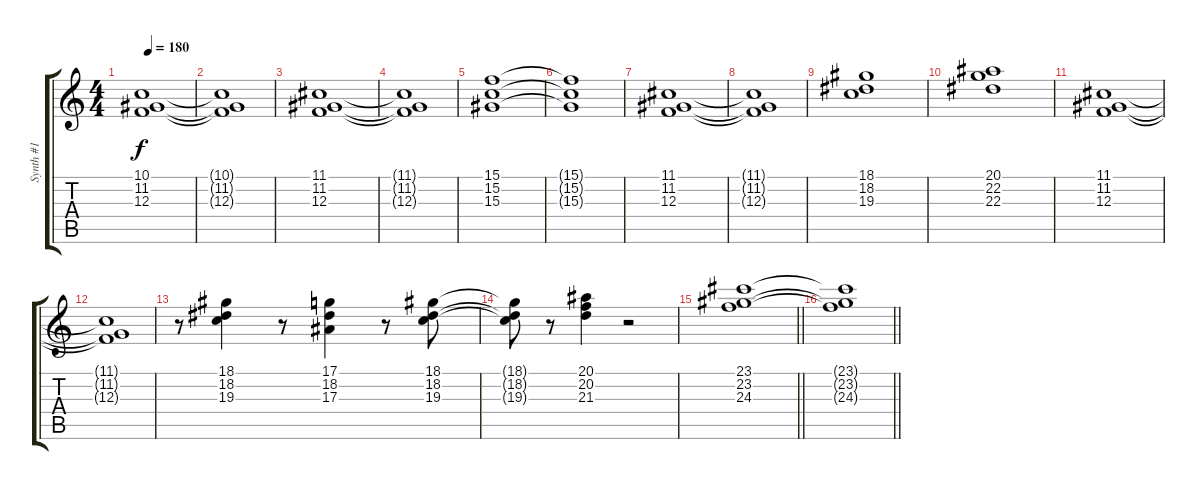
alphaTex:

\track ("Synth #1" "Synth #1") {instrument electricpiano1}
\staff {score tabs}
\tuning (D4 A3 F3 C3 G2 C2) {hide}
\ts (4 4)
\tempo 180
\clef g2
\ks c
(10.1 11.2{t} 12.3{t}).1{dy f} |
(10.1{t} 11.2{t} 12.3{t}).1 |
(11.1 11.2 12.3).1 |
(11.1{t} 11.2{t} 12.3{t}).1 |
(15.1 15.2 15.3).1 |
(15.1{t} 15.2{t} 15.3{t}).1 |
(11.1 11.2 12.3).1 |
(11.1{t} 11.2{t} 12.3{t}).1 |
(18.1 18.2 19.3).1 |
(20.1 22.2 22.3).1 |
(11.1 11.2 12.3).1 |
(11.1{t} 11.2{t} 12.3{t}).1 |
r.8 (18.1 18.2 19.3).4 r.8 (17.1 18.2 17.3).4 r.8 (18.1 18.2 19.3).8 |
(18.1{t} 18.2{t} 19.3{t}).8 r.8 (20.1 20.2 21.3).4 r.2 |
\barLineRight lightlight
(23.1 23.2 24.3).1 |
\barLineRight lightlight
(23.1{t} 23.2{t} 24.3{t}).1
